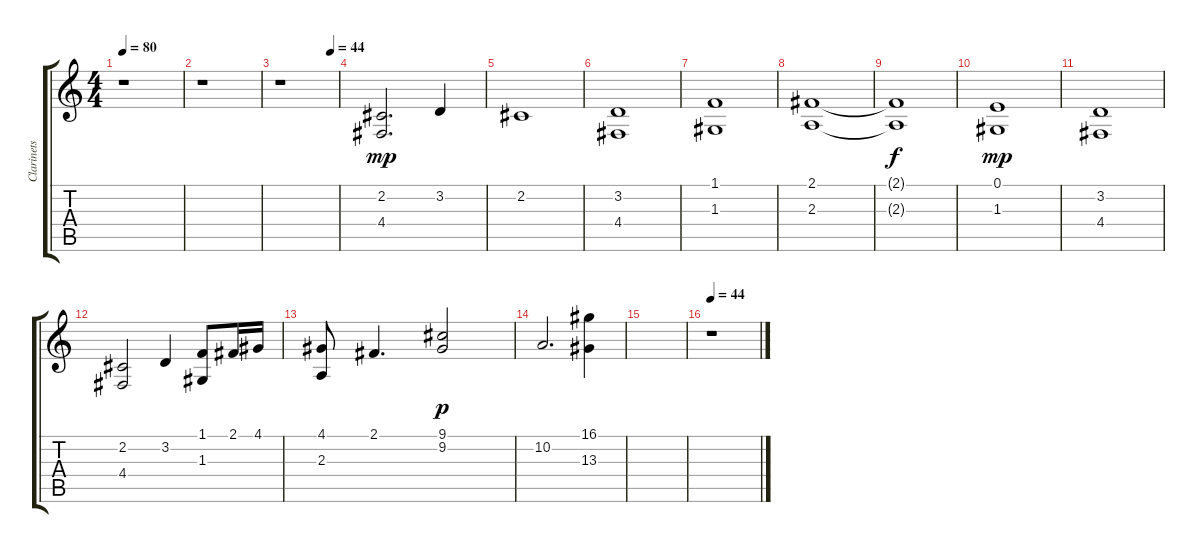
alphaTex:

\track ("Clarinets" "Clarinets") {instrument clarinet}
\staff {score tabs}
\tuning (E4 B3 G3 D3 A2 E2) {hide}
\ts (4 4)
\tempo 80
\clef g2
\ks c
r.1{dy mp} |
r.1 |
\tempo (44 0.875)
r.1 |
(2.2 4.4).2{d} 3.2.4 |
2.2.1 |
(3.2 4.4).1 |
(1.1 1.3).1 |
(2.1 2.3).1 |
(2.1{t} 2.3{t}).1{dy f} |
(0.1 1.3).1{dy mp} |
(3.2 4.4).1 |
(2.2 4.4).2 3.2.4 (1.1 1.3).8 2.1.16 4.1.16 |
(4.1 2.3).8 2.1.4{d} (9.1 9.2).2{dy p} |
10.2.2{d} (16.1 13.3).4 |
|
\tempo 44
r.1
